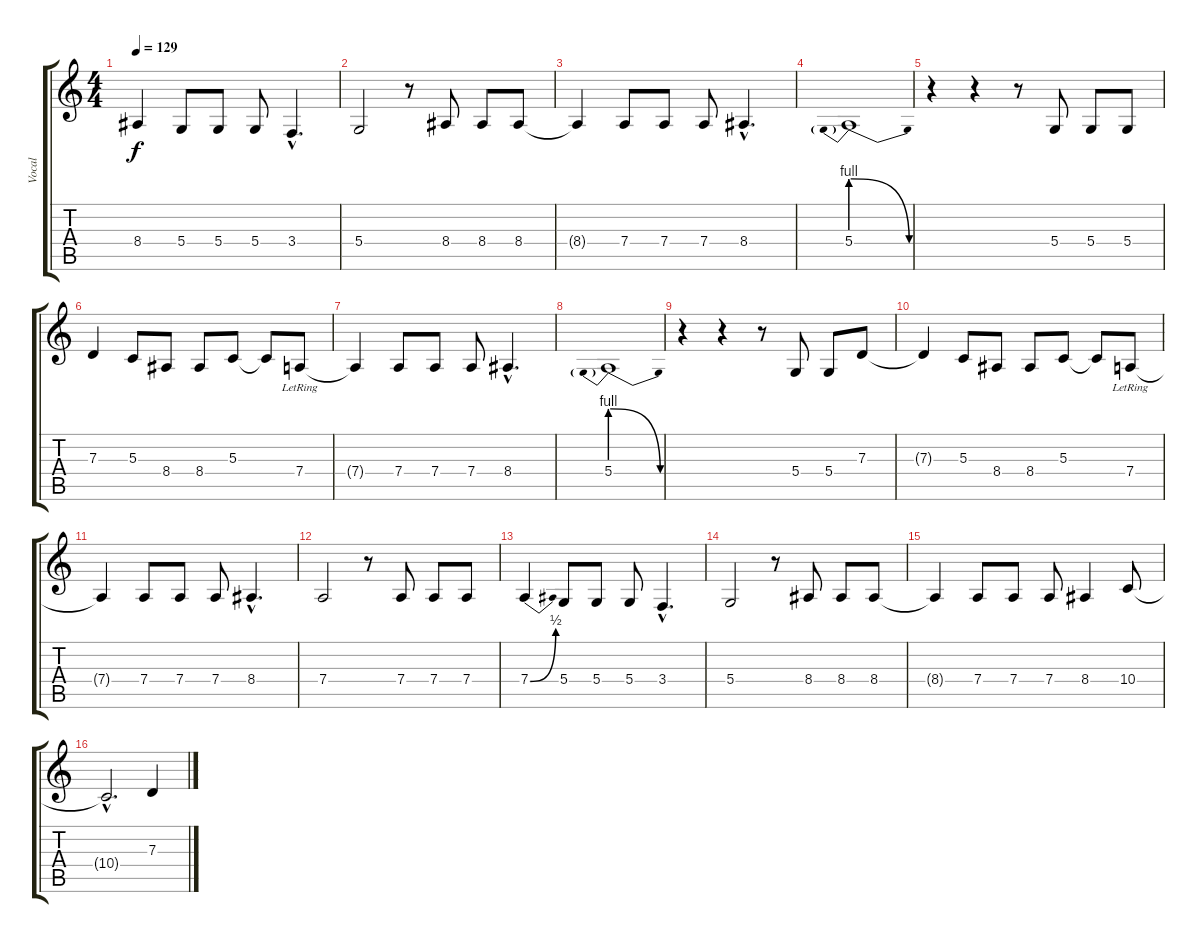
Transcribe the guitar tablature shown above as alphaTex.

\track ("Vocal" "Vocal") {instrument pad4choir}
\staff {score tabs}
\tuning (E4 B3 G3 D3 A2 E2) {hide}
\ts (4 4)
\tempo 129
\clef g2
\ks c
8.4{t}.4{dy f} 5.4.8 5.4.8 5.4.8 3.4{hac}.4{d} |
5.4.2 r.8 8.4.8 8.4.8 8.4.8 |
8.4{t}.4 7.4.8 7.4.8 7.4.8 8.4{hac}.4{d} |
5.4{be (prebendrelease 0 4 60 0)}.1 |
r.4 r.4 r.8 5.4.8 5.4.8 5.4.8 |
7.3.4 5.3.8 8.4.8 8.4.8 5.3.8 5.3{t}.8 7.4{lr}.8 |
7.4{t}.4 7.4.8 7.4.8 7.4.8 8.4{hac}.4{d} |
5.4{be (prebendrelease 0 4 60 0)}.1 |
r.4 r.4 r.8 5.4.8 5.4.8 7.3.8 |
7.3{t}.4 5.3.8 8.4.8 8.4.8 5.3.8 5.3{t}.8 7.4{lr}.8 |
7.4{t}.4 7.4.8 7.4.8 7.4.8 8.4{hac}.4{d} |
7.4.2 r.8 7.4.8 7.4.8 7.4.8 |
7.4{be (bend 0 0 60 2)}.4 5.4.8 5.4.8 5.4.8 3.4{hac}.4{d} |
5.4.2 r.8 8.4.8 8.4.8 8.4.8 |
8.4{t}.4 7.4.8 7.4.8 7.4.8 8.4.4 10.4.8 |
10.4{hac t}.2{d} 7.3.4
